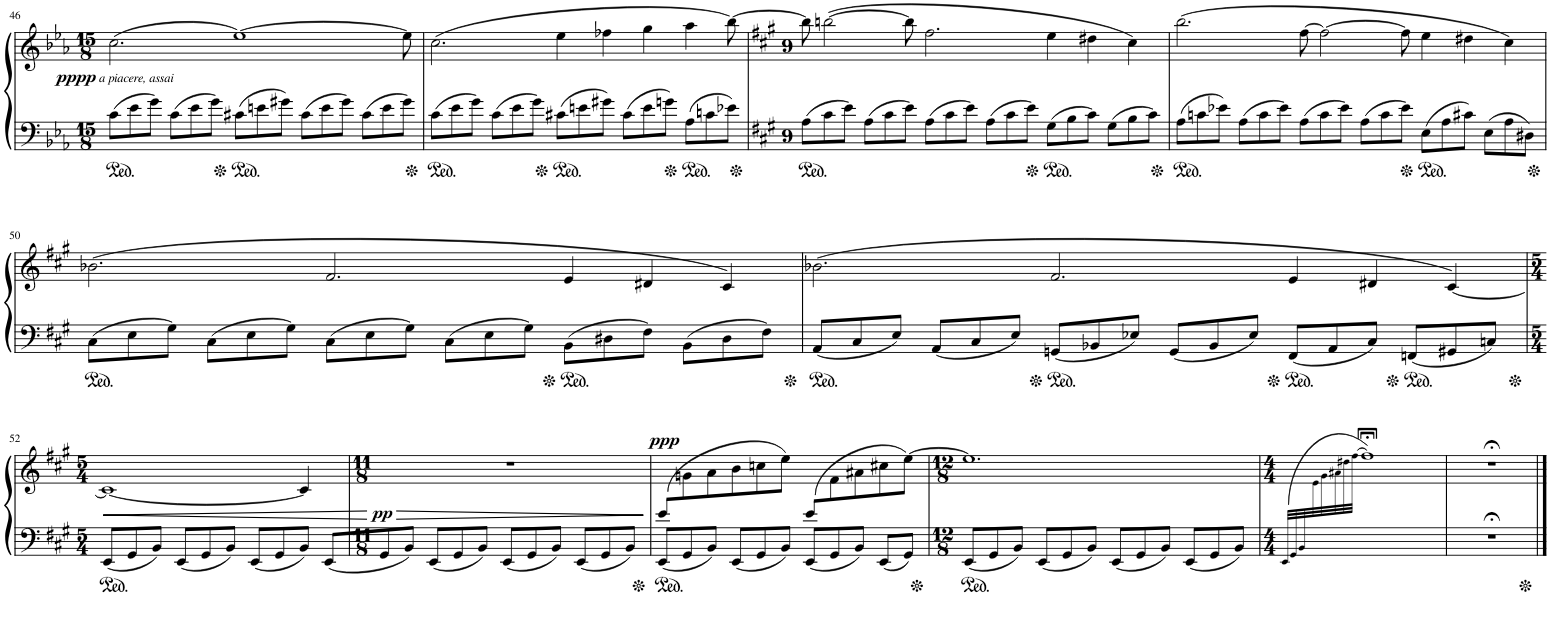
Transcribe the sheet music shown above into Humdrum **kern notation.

**kern	**kern	**dynam
*part1	*part1	*part1
*staff2	*staff1	*staff1/2
*I"Piano	*	*
*I'Pno.	*	*
!!LO:PB:g=z
*clefF4	*clefG2	*
*k[b-e-a-]	*k[b-e-a-]	*
*M15/8	*M15/8	*
=46	=46	=46
!	!	!LO:DY:b
!	!	!LO:DY:n=1:b
8c\L	(2.cc\	pppp other-dynamics
8e-\	.	.
8g\J	.	.
8c\L	.	.
8e-\	.	.
8g\J	.	.
8c#X\L	[1ee-)	.
8en\	.	.
8g#X\J	.	.
8c#\L	.	.
8e\	.	.
8g#\J	.	.
8c#\L	.	.
8e\	.	.
8g#\J	8ee-\]	.
=47	=47	=47
8c\L	(2.cc\	.
8e-\	.	.
8g\J	.	.
8c\L	.	.
8e-\	.	.
8g\J	.	.
8c#X\L	4ee-\	.
8en\	.	.
8g#X\J	4ff-X\	.
8c#\L	.	.
8e\	4gg\	.
8gn\J	.	.
8A-\L	4aa-\	.
8cn\	.	.
8e-X\J	[8bb-\)	.
=48	=48	=48
*k[f#c#g#]	*k[f#c#g#]	*
*M9/4	*M9/4	*
8A\L	8bb-\]	.
8c#\	([2bbn\	.
8e\J	.	.
8A\L	.	.
8c#\	.	.
8e\J	8bb\]	.
8A\L	2.ff#\	.
8c#\	.	.
8e\J	.	.
8A\L	.	.
8c#\	.	.
8e\J	.	.
8G#\L	4ee\	.
8B\	.	.
8c#\J	4dd#X\	.
8G#\L	.	.
8B\	4cc#\)	.
8c#\J	.	.
=49	=49	=49
8A\L	(2.bb\	.
8cn\	.	.
8e-X\J	.	.
8A\L	.	.
8c\	.	.
8e-\J	.	.
8A\L	[8ff#\	.
8c\	2ff#\_	.
8e-\J	.	.
8A\L	.	.
8c\	.	.
8e-\J	8ff#\]	.
8E\L	4ee\	.
8A\	.	.
8c#X\J	4dd#X\	.
8E\L	.	.
8A\	4cc#\)	.
8D#X\J	.	.
!!LO:LB:g=z
=50	=50	=50
8C#\L	(2.b-X\	.
8E\	.	.
8G#\J	.	.
8C#\L	.	.
8E\	.	.
8G#\J	.	.
8C#\L	2.f#/	.
8E\	.	.
8G#\J	.	.
8C#\L	.	.
8E\	.	.
8G#\J	.	.
8BB\L	4e/	.
8D#X\	.	.
8F#\J	4d#X/	.
8BB\L	.	.
8D#\	4c#/)	.
8F#\J	.	.
=51	=51	=51
8AA/L	(2.b-X\	.
8C#/	.	.
8E/J	.	.
8AA/L	.	.
8C#/	.	.
8E/J	.	.
8GGn/L	2.f#/	.
8BB-X/	.	.
8E-X/J	.	.
8GG/L	.	.
8BB-/	.	.
8E-/J	.	.
8FF#/L	4e/	.
8AA/	.	.
8C#/J	4d#X/	.
8FFn/L	.	.
8GG#X/	[4c#/)	.
8Cn/J	.	.
!!LO:LB:g=z
=52	=52	=52
*M5/4	*M5/4	*
!	!	!LO:HP:b
8EE/L	1c#_	<
8GG#/	.	.
8BB/J	.	.
8EE/L	.	.
8GG#/	.	.
8BB/J	.	.
8EE/L	.	.
8GG#/	.	.
8BB/J	4c#/]	.
8EE/L	.	.
.	.	[
=53	=53	=53
*M11/8	*M11/8	*
!	!	!LO:HP:b
!	!	!LO:DY:n=1:b
8GG#/	8%11r	> pp
8BB/J	.	.
8EE/L	.	.
8GG#/	.	.
8BB/J	.	.
8EE/L	.	.
8GG#/	.	.
8BB/J	.	.
8EE/L	.	.
8GG#/	.	.
8BB/J	.	.
.	.	]
=54	=54	=54
*^	*	*
!	!	!	!LO:DY:a
(8e/L	8EE/L	8ryy	ppp
8ryy	8GG#/	8gn\	.
.	8BB/J	8a\	.
.	8EE/L	8b\	.
.	8GG#/	8ccn\	.
.	8BB/J	8ee\J)	.
(8e/L	8EE/L	8ryy	.
2ryy	8GG#/	8f#\	.
.	8BB/J	8a#X\	.
.	8EE/L	8cc#X\	.
.	8GG#/J	[8ee\J)	.
*v	*v	*	*
=55	=55	=55
*M12/8	*M12/8	*
8EE/L	1.ee]	.
8GG#/	.	.
8BB/J	.	.
8EE/L	.	.
8GG#/	.	.
8BB/J	.	.
8EE/L	.	.
8GG#/	.	.
8BB/J	.	.
8EE/L	.	.
8GG#/	.	.
8BB/J	.	.
=56	=56	=56
*M4/4	*M4/4	*
.	32qe\	.
.	32qg#\	.
(32qEE/LLL	32qa#X\	.
32qGG#/	32qdd#X\	.
32qBB/	[32qff#\JJJ	.
*^	*	*
1ryy	1ryy	1ff#;<])	.
*v	*v	*	*
=57	=57	=57
1r;<	1r;<	.
==	==	==
*-	*-	*-
